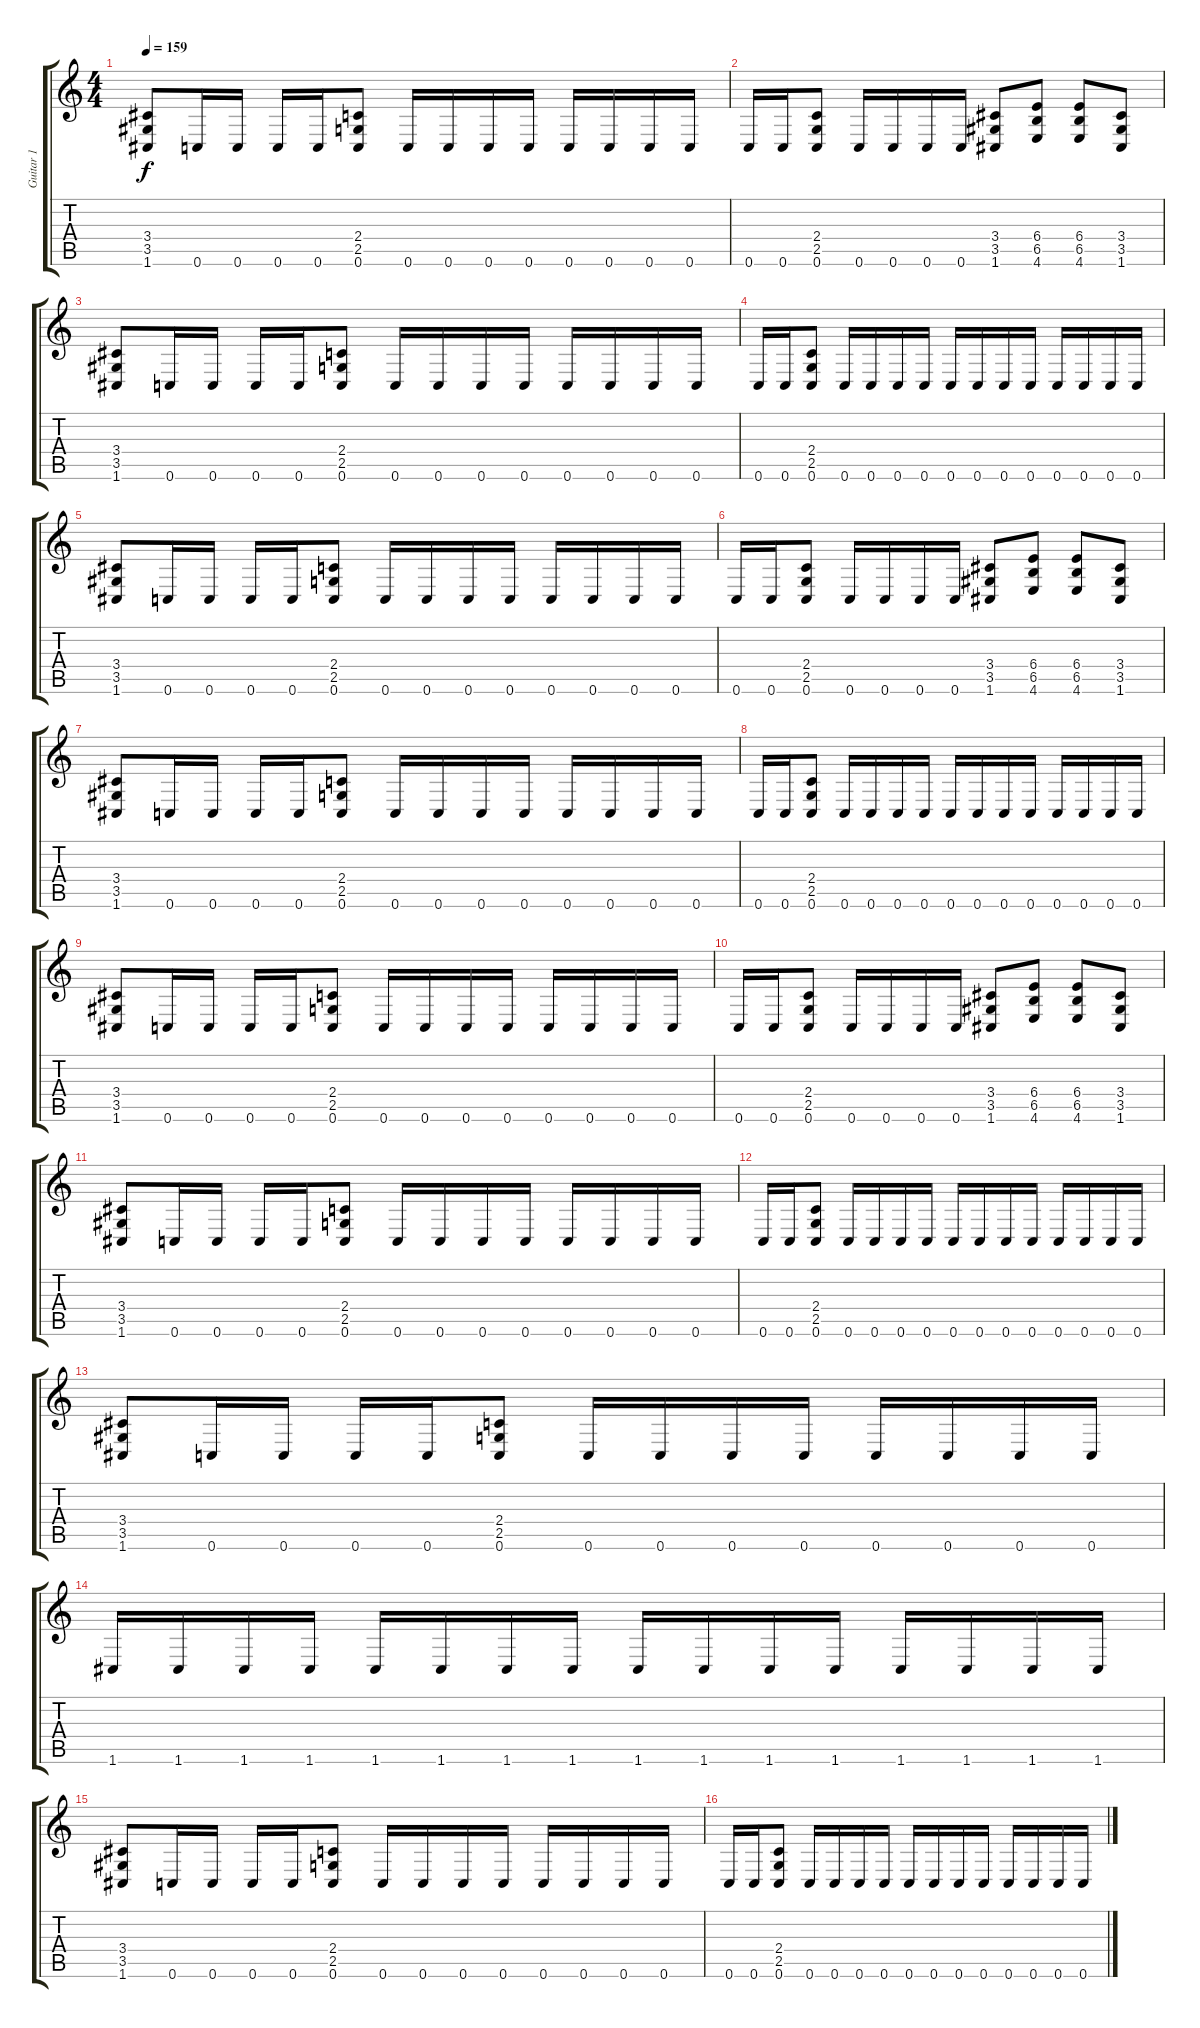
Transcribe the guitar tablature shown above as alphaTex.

\track ("Guitar 1" "Guitar 1") {instrument distortionguitar}
\staff {score tabs}
\tuning (C4 G3 Eb3 Bb2 F2 C2) {hide}
\ts (4 4)
\tempo 159
\clef g2
\ks c
(3.4 3.5 1.6).8{dy f} 0.6.16 0.6.16 0.6.16 0.6.16 (2.4 2.5 0.6).8 0.6.16 0.6.16 0.6.16 0.6.16 0.6.16 0.6.16 0.6.16 0.6.16 |
0.6.16 0.6.16 (2.4 2.5 0.6).8 0.6.16 0.6.16 0.6.16 0.6.16 (3.4 3.5 1.6).8 (6.4 6.5 4.6).8 (6.4 6.5 4.6).8 (3.4 3.5 1.6).8 |
(3.4 3.5 1.6).8 0.6.16 0.6.16 0.6.16 0.6.16 (2.4 2.5 0.6).8 0.6.16 0.6.16 0.6.16 0.6.16 0.6.16 0.6.16 0.6.16 0.6.16 |
0.6.16 0.6.16 (2.4 2.5 0.6).8 0.6.16 0.6.16 0.6.16 0.6.16 0.6.16 0.6.16 0.6.16 0.6.16 0.6.16 0.6.16 0.6.16 0.6.16 |
(3.4 3.5 1.6).8 0.6.16 0.6.16 0.6.16 0.6.16 (2.4 2.5 0.6).8 0.6.16 0.6.16 0.6.16 0.6.16 0.6.16 0.6.16 0.6.16 0.6.16 |
0.6.16 0.6.16 (2.4 2.5 0.6).8 0.6.16 0.6.16 0.6.16 0.6.16 (3.4 3.5 1.6).8 (6.4 6.5 4.6).8 (6.4 6.5 4.6).8 (3.4 3.5 1.6).8 |
(3.4 3.5 1.6).8 0.6.16 0.6.16 0.6.16 0.6.16 (2.4 2.5 0.6).8 0.6.16 0.6.16 0.6.16 0.6.16 0.6.16 0.6.16 0.6.16 0.6.16 |
0.6.16 0.6.16 (2.4 2.5 0.6).8 0.6.16 0.6.16 0.6.16 0.6.16 0.6.16 0.6.16 0.6.16 0.6.16 0.6.16 0.6.16 0.6.16 0.6.16 |
(3.4 3.5 1.6).8 0.6.16 0.6.16 0.6.16 0.6.16 (2.4 2.5 0.6).8 0.6.16 0.6.16 0.6.16 0.6.16 0.6.16 0.6.16 0.6.16 0.6.16 |
0.6.16 0.6.16 (2.4 2.5 0.6).8 0.6.16 0.6.16 0.6.16 0.6.16 (3.4 3.5 1.6).8 (6.4 6.5 4.6).8 (6.4 6.5 4.6).8 (3.4 3.5 1.6).8 |
(3.4 3.5 1.6).8 0.6.16 0.6.16 0.6.16 0.6.16 (2.4 2.5 0.6).8 0.6.16 0.6.16 0.6.16 0.6.16 0.6.16 0.6.16 0.6.16 0.6.16 |
0.6.16 0.6.16 (2.4 2.5 0.6).8 0.6.16 0.6.16 0.6.16 0.6.16 0.6.16 0.6.16 0.6.16 0.6.16 0.6.16 0.6.16 0.6.16 0.6.16 |
(3.4 3.5 1.6).8 0.6.16 0.6.16 0.6.16 0.6.16 (2.4 2.5 0.6).8 0.6.16 0.6.16 0.6.16 0.6.16 0.6.16 0.6.16 0.6.16 0.6.16 |
1.6.16 1.6.16 1.6.16 1.6.16 1.6.16 1.6.16 1.6.16 1.6.16 1.6.16 1.6.16 1.6.16 1.6.16 1.6.16 1.6.16 1.6.16 1.6.16 |
(3.4 3.5 1.6).8 0.6.16 0.6.16 0.6.16 0.6.16 (2.4 2.5 0.6).8 0.6.16 0.6.16 0.6.16 0.6.16 0.6.16 0.6.16 0.6.16 0.6.16 |
0.6.16 0.6.16 (2.4 2.5 0.6).8 0.6.16 0.6.16 0.6.16 0.6.16 0.6.16 0.6.16 0.6.16 0.6.16 0.6.16 0.6.16 0.6.16 0.6.16
